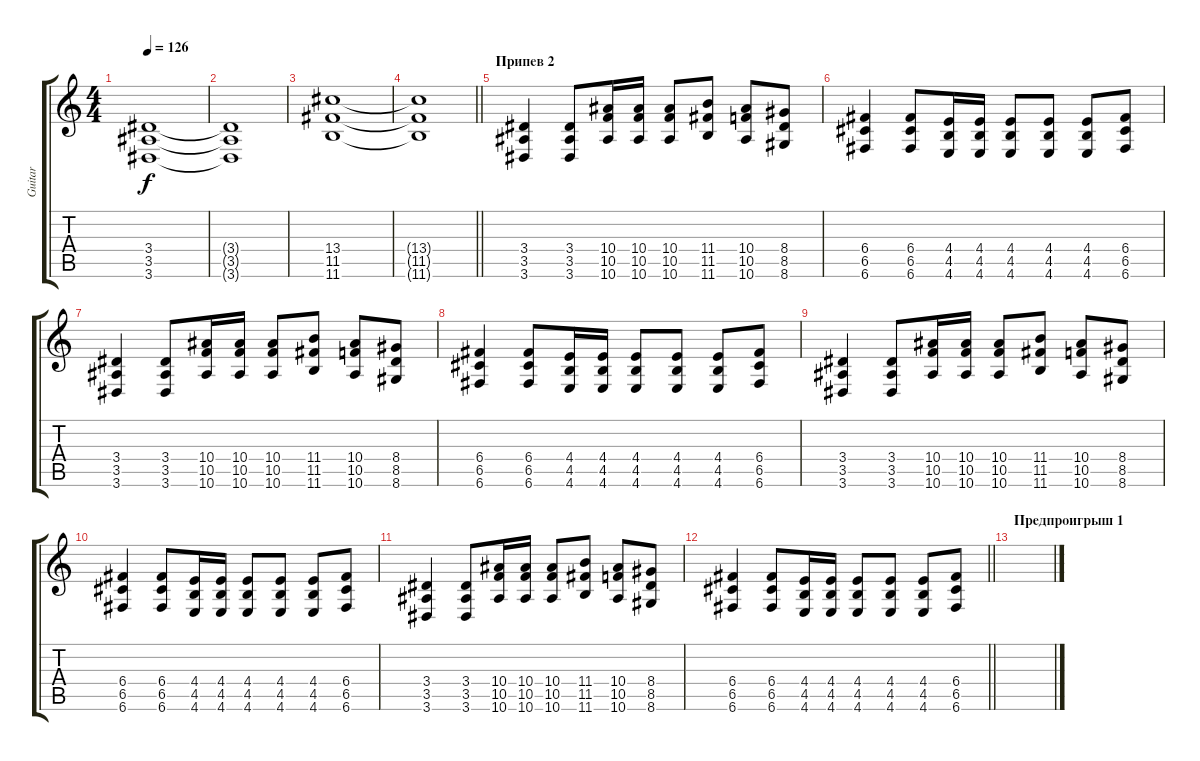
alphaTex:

\track ("Guitar" "Guitar") {instrument electricguitarclean}
\staff {score tabs}
\tuning (D4 A3 F3 C3 G2 C2) {hide}
\ts (4 4)
\tempo 126
\clef g2
\ks c
(3.4 3.5 3.6).1{dy f} |
(3.4{t} 3.5{t} 3.6{t}).1 |
(13.4 11.5 11.6).1 |
\barLineRight lightlight
(13.4{t} 11.5{t} 11.6{t}).1 |
\section ("" "Припев 2")
(3.4 3.5 3.6).4 (3.4 3.5 3.6).8 (10.4 10.5 10.6).16 (10.4 10.5 10.6).16 (10.4 10.5 10.6).8 (11.4 11.5 11.6).8 (10.4 10.5 10.6).8 (8.4 8.5 8.6).8 |
(6.4 6.5 6.6).4 (6.4 6.5 6.6).8 (4.4 4.5 4.6).16 (4.4 4.5 4.6).16 (4.4 4.5 4.6).8 (4.4 4.5 4.6).8 (4.4 4.5 4.6).8 (6.4 6.5 6.6).8 |
(3.4 3.5 3.6).4 (3.4 3.5 3.6).8 (10.4 10.5 10.6).16 (10.4 10.5 10.6).16 (10.4 10.5 10.6).8 (11.4 11.5 11.6).8 (10.4 10.5 10.6).8 (8.4 8.5 8.6).8 |
(6.4 6.5 6.6).4 (6.4 6.5 6.6).8 (4.4 4.5 4.6).16 (4.4 4.5 4.6).16 (4.4 4.5 4.6).8 (4.4 4.5 4.6).8 (4.4 4.5 4.6).8 (6.4 6.5 6.6).8 |
(3.4 3.5 3.6).4 (3.4 3.5 3.6).8 (10.4 10.5 10.6).16 (10.4 10.5 10.6).16 (10.4 10.5 10.6).8 (11.4 11.5 11.6).8 (10.4 10.5 10.6).8 (8.4 8.5 8.6).8 |
(6.4 6.5 6.6).4 (6.4 6.5 6.6).8 (4.4 4.5 4.6).16 (4.4 4.5 4.6).16 (4.4 4.5 4.6).8 (4.4 4.5 4.6).8 (4.4 4.5 4.6).8 (6.4 6.5 6.6).8 |
(3.4 3.5 3.6).4 (3.4 3.5 3.6).8 (10.4 10.5 10.6).16 (10.4 10.5 10.6).16 (10.4 10.5 10.6).8 (11.4 11.5 11.6).8 (10.4 10.5 10.6).8 (8.4 8.5 8.6).8 |
\barLineRight lightlight
(6.4 6.5 6.6).4 (6.4 6.5 6.6).8 (4.4 4.5 4.6).16 (4.4 4.5 4.6).16 (4.4 4.5 4.6).8 (4.4 4.5 4.6).8 (4.4 4.5 4.6).8 (6.4 6.5 6.6).8 |
\section ("" "Предпроигрыш 1")
